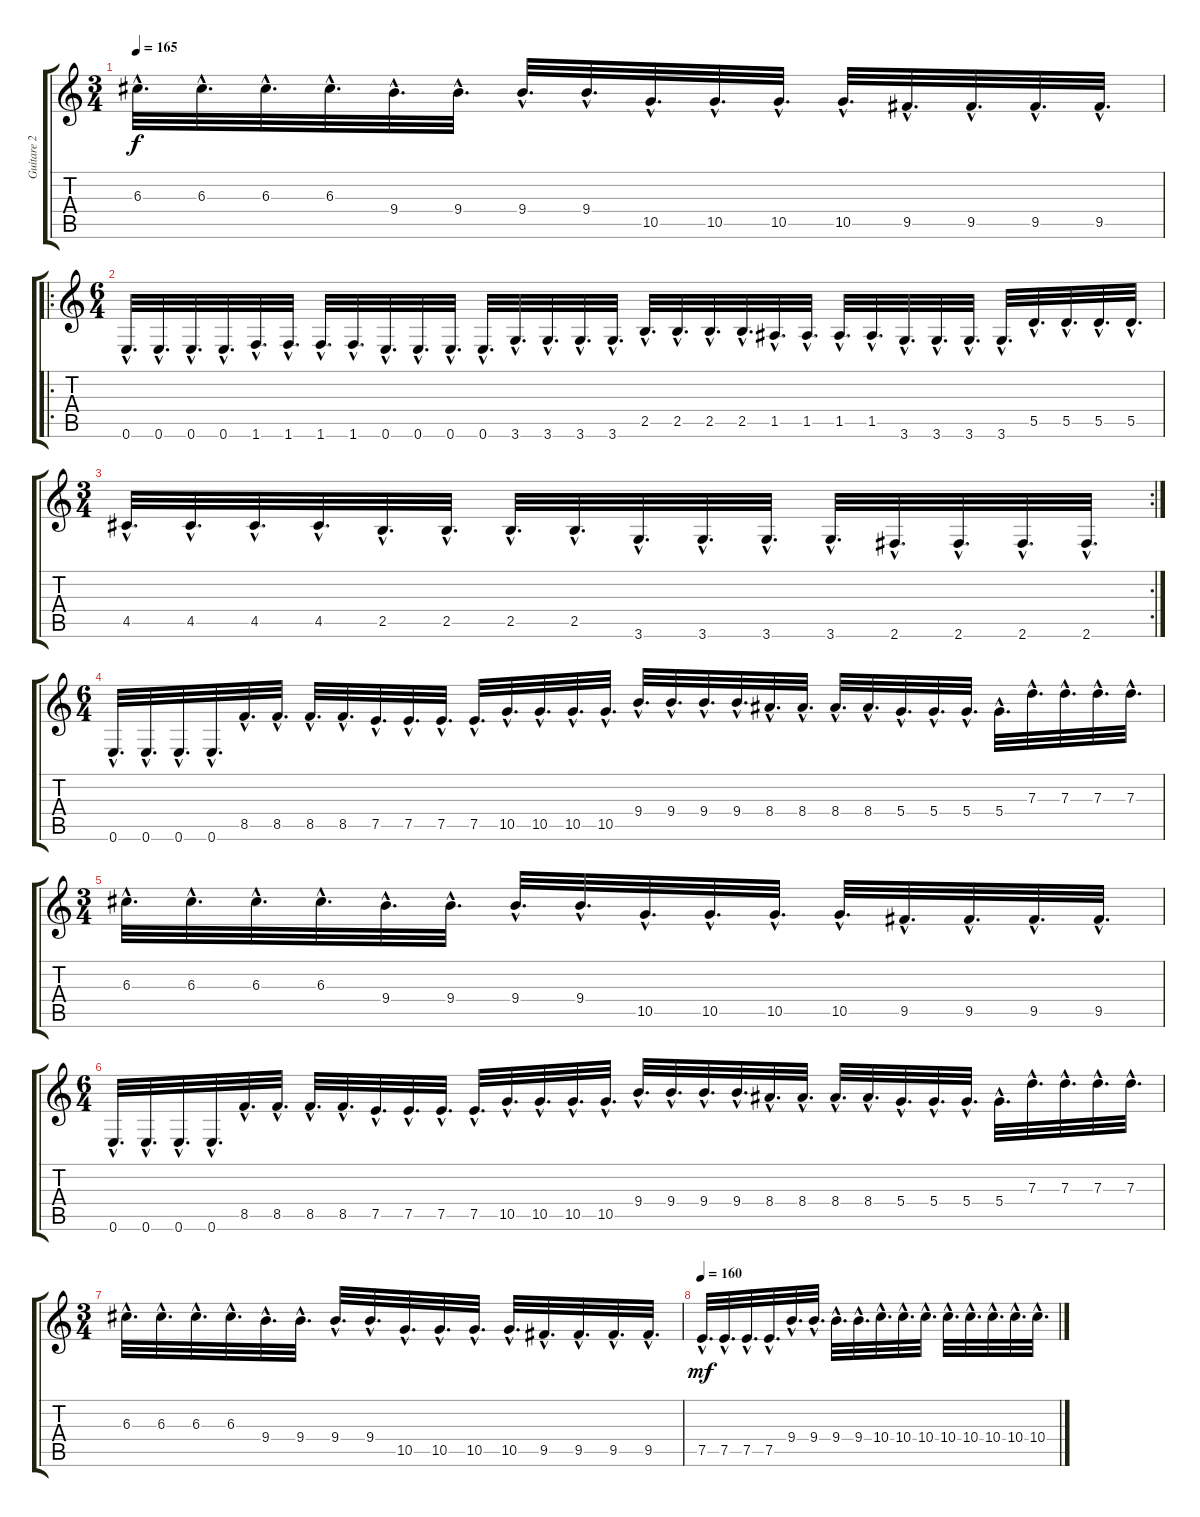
\track ("Guitare 2" "Guitare 2") {instrument distortionguitar}
\staff {score tabs}
\tuning (E4 B3 G3 D3 A2 E2) {hide}
\ts (3 4)
\tempo 165
\clef g2
\ks c
6.3{hac}.32{d dy f} 6.3{hac}.32{d} 6.3{hac}.32{d} 6.3{hac}.32{d} 9.4{hac}.32{d} 9.4{hac}.32{d} 9.4{hac}.32{d} 9.4{hac}.32{d} 10.5{hac}.32{d} 10.5{hac}.32{d} 10.5{hac}.32{d} 10.5{hac}.32{d} 9.5{hac}.32{d} 9.5{hac}.32{d} 9.5{hac}.32{d} 9.5{hac}.32{d} |
\ro
\ts (6 4)
0.6{hac}.32{d} 0.6{hac}.32{d} 0.6{hac}.32{d} 0.6{hac}.32{d} 1.6{hac}.32{d} 1.6{hac}.32{d} 1.6{hac}.32{d} 1.6{hac}.32{d} 0.6{hac}.32{d} 0.6{hac}.32{d} 0.6{hac}.32{d} 0.6{hac}.32{d} 3.6{hac}.32{d} 3.6{hac}.32{d} 3.6{hac}.32{d} 3.6{hac}.32{d} 2.5{hac}.32{d} 2.5{hac}.32{d} 2.5{hac}.32{d} 2.5{hac}.32{d} 1.5{hac}.32{d} 1.5{hac}.32{d} 1.5{hac}.32{d} 1.5{hac}.32{d} 3.6{hac}.32{d} 3.6{hac}.32{d} 3.6{hac}.32{d} 3.6{hac}.32{d} 5.5{hac}.32{d} 5.5{hac}.32{d} 5.5{hac}.32{d} 5.5{hac}.32{d} |
\rc 2
\ts (3 4)
4.5{hac}.32{d} 4.5{hac}.32{d} 4.5{hac}.32{d} 4.5{hac}.32{d} 2.5{hac}.32{d} 2.5{hac}.32{d} 2.5{hac}.32{d} 2.5{hac}.32{d} 3.6{hac}.32{d} 3.6{hac}.32{d} 3.6{hac}.32{d} 3.6{hac}.32{d} 2.6{hac}.32{d} 2.6{hac}.32{d} 2.6{hac}.32{d} 2.6{hac}.32{d} |
\ts (6 4)
0.6{hac}.32{d} 0.6{hac}.32{d} 0.6{hac}.32{d} 0.6{hac}.32{d} 8.5{hac}.32{d} 8.5{hac}.32{d} 8.5{hac}.32{d} 8.5{hac}.32{d} 7.5{hac}.32{d} 7.5{hac}.32{d} 7.5{hac}.32{d} 7.5{hac}.32{d} 10.5{hac}.32{d} 10.5{hac}.32{d} 10.5{hac}.32{d} 10.5{hac}.32{d} 9.4{hac}.32{d} 9.4{hac}.32{d} 9.4{hac}.32{d} 9.4{hac}.32{d} 8.4{hac}.32{d} 8.4{hac}.32{d} 8.4{hac}.32{d} 8.4{hac}.32{d} 5.4{hac}.32{d} 5.4{hac}.32{d} 5.4{hac}.32{d} 5.4{hac}.32{d} 7.3{hac}.32{d} 7.3{hac}.32{d} 7.3{hac}.32{d} 7.3{hac}.32{d} |
\ts (3 4)
6.3{hac}.32{d} 6.3{hac}.32{d} 6.3{hac}.32{d} 6.3{hac}.32{d} 9.4{hac}.32{d} 9.4{hac}.32{d} 9.4{hac}.32{d} 9.4{hac}.32{d} 10.5{hac}.32{d} 10.5{hac}.32{d} 10.5{hac}.32{d} 10.5{hac}.32{d} 9.5{hac}.32{d} 9.5{hac}.32{d} 9.5{hac}.32{d} 9.5{hac}.32{d} |
\ts (6 4)
0.6{hac}.32{d} 0.6{hac}.32{d} 0.6{hac}.32{d} 0.6{hac}.32{d} 8.5{hac}.32{d} 8.5{hac}.32{d} 8.5{hac}.32{d} 8.5{hac}.32{d} 7.5{hac}.32{d} 7.5{hac}.32{d} 7.5{hac}.32{d} 7.5{hac}.32{d} 10.5{hac}.32{d} 10.5{hac}.32{d} 10.5{hac}.32{d} 10.5{hac}.32{d} 9.4{hac}.32{d} 9.4{hac}.32{d} 9.4{hac}.32{d} 9.4{hac}.32{d} 8.4{hac}.32{d} 8.4{hac}.32{d} 8.4{hac}.32{d} 8.4{hac}.32{d} 5.4{hac}.32{d} 5.4{hac}.32{d} 5.4{hac}.32{d} 5.4{hac}.32{d} 7.3{hac}.32{d} 7.3{hac}.32{d} 7.3{hac}.32{d} 7.3{hac}.32{d} |
\ts (3 4)
6.3{hac}.32{d} 6.3{hac}.32{d} 6.3{hac}.32{d} 6.3{hac}.32{d} 9.4{hac}.32{d} 9.4{hac}.32{d} 9.4{hac}.32{d} 9.4{hac}.32{d} 10.5{hac}.32{d} 10.5{hac}.32{d} 10.5{hac}.32{d} 10.5{hac}.32{d} 9.5{hac}.32{d} 9.5{hac}.32{d} 9.5{hac}.32{d} 9.5{hac}.32{d} |
\tempo 160
7.5{hac}.32{d dy mf} 7.5{hac}.32{d} 7.5{hac}.32{d} 7.5{hac}.32{d} 9.4{hac}.32{d} 9.4{hac}.32{d} 9.4{hac}.32{d} 9.4{hac}.32{d} 10.4{hac}.32{d} 10.4{hac}.32{d} 10.4{hac}.32{d} 10.4{hac}.32{d} 10.4{hac}.32{d} 10.4{hac}.32{d} 10.4{hac}.32{d} 10.4{hac}.32{d}
